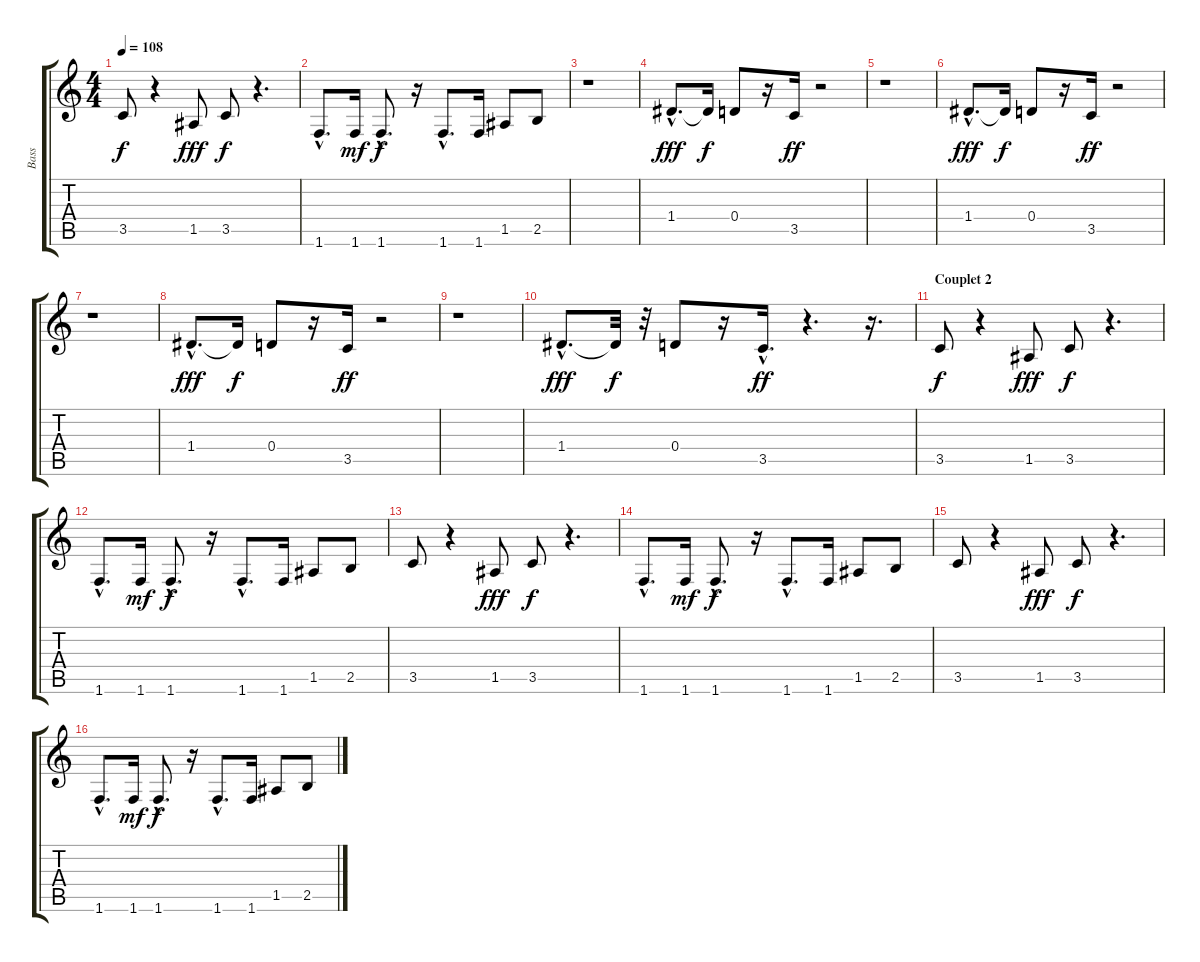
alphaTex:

\track ("Bass" "Bass") {instrument electricbassfinger}
\staff {score tabs}
\tuning (E4 B3 G3 D3 A2 E2) {hide}
\ts (4 4)
\tempo 108
\clef g2
\ks c
3.5.8{dy f} r.4 1.5.8{dy fff} 3.5.8{dy f} r.4{d} |
1.6{hac}.8{d} 1.6.16{dy mf} 1.6{hac}.8{d dy f} r.16 1.6{hac}.8{d} 1.6.16 1.5.8 2.5.8 |
r.1 |
1.4{hac}.8{d dy fff} 1.4{t}.16{dy f} 0.4.8 r.16 3.5.16{dy ff} r.2 |
r.1 |
1.4{hac}.8{d dy fff} 1.4{t}.16{dy f} 0.4.8 r.16 3.5.16{dy ff} r.2 |
r.1 |
1.4{hac}.8{d dy fff} 1.4{t}.16{dy f} 0.4.8 r.16 3.5.16{dy ff} r.2 |
r.1 |
1.4{hac}.8{d dy fff} 1.4{t}.32{dy f} r.32 0.4.8 r.16 3.5{hac}.16{d dy ff} r.4{d} r.16{d} |
\section ("" "Couplet 2")
3.5.8{dy f} r.4 1.5.8{dy fff} 3.5.8{dy f} r.4{d} |
1.6{hac}.8{d} 1.6.16{dy mf} 1.6{hac}.8{d dy f} r.16 1.6{hac}.8{d} 1.6.16 1.5.8 2.5.8 |
3.5.8 r.4 1.5.8{dy fff} 3.5.8{dy f} r.4{d} |
1.6{hac}.8{d} 1.6.16{dy mf} 1.6{hac}.8{d dy f} r.16 1.6{hac}.8{d} 1.6.16 1.5.8 2.5.8 |
3.5.8 r.4 1.5.8{dy fff} 3.5.8{dy f} r.4{d} |
1.6{hac}.8{d} 1.6.16{dy mf} 1.6{hac}.8{d dy f} r.16 1.6{hac}.8{d} 1.6.16 1.5.8 2.5.8
